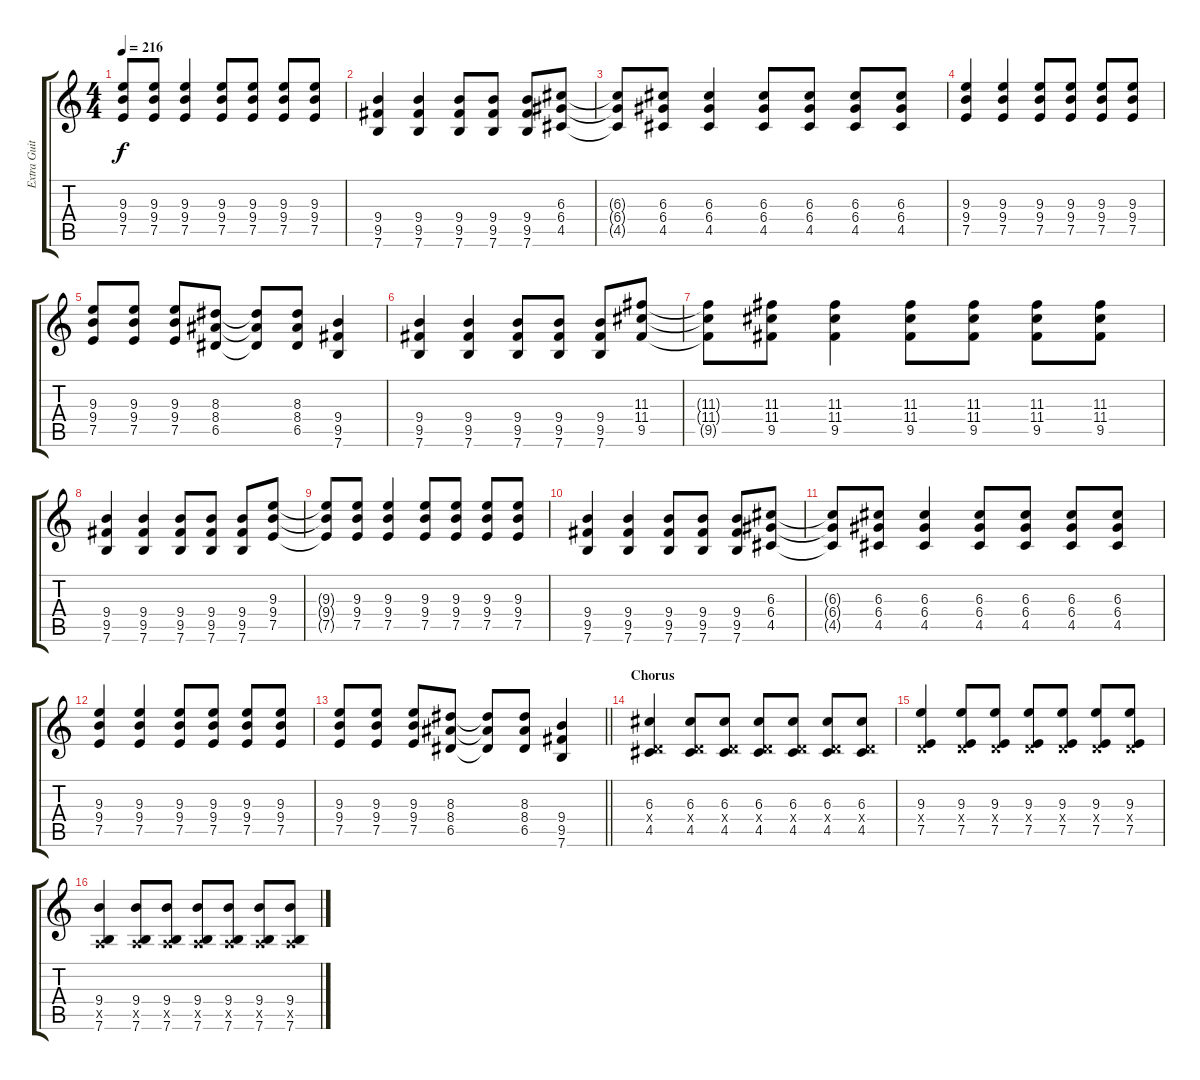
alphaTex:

\track ("Extra Guitar" "Extra Guit") {instrument distortionguitar}
\staff {score tabs}
\tuning (E4 B3 G3 D3 A2 E2) {hide}
\ts (4 4)
\tempo 216
\clef g2
\ks c
(9.3{t} 9.4{t} 7.5{t}).8{dy f} (9.3 9.4 7.5).8 (9.3 9.4 7.5).4 (9.3 9.4 7.5).8 (9.3 9.4 7.5).8 (9.3 9.4 7.5).8 (9.3 9.4 7.5).8 |
(9.4 9.5 7.6).4 (9.4 9.5 7.6).4 (9.4 9.5 7.6).8 (9.4 9.5 7.6).8 (9.4 9.5 7.6).8 (6.3 6.4 4.5).8 |
(6.3{t} 6.4{t} 4.5{t}).8 (6.3 6.4 4.5).8 (6.3 6.4 4.5).4 (6.3 6.4 4.5).8 (6.3 6.4 4.5).8 (6.3 6.4 4.5).8 (6.3 6.4 4.5).8 |
(9.3 9.4 7.5).4 (9.3 9.4 7.5).4 (9.3 9.4 7.5).8 (9.3 9.4 7.5).8 (9.3 9.4 7.5).8 (9.3 9.4 7.5).8 |
(9.3 9.4 7.5).8 (9.3 9.4 7.5).8 (9.3 9.4 7.5).8 (8.3 8.4 6.5).8 (8.3{t} 8.4{t} 6.5{t}).8 (8.3 8.4 6.5).8 (9.4 9.5 7.6).4 |
(9.4 9.5 7.6).4 (9.4 9.5 7.6).4 (9.4 9.5 7.6).8 (9.4 9.5 7.6).8 (9.4 9.5 7.6).8 (11.3 11.4 9.5).8 |
(11.3{t} 11.4{t} 9.5{t}).8 (11.3 11.4 9.5).8 (11.3 11.4 9.5).4 (11.3 11.4 9.5).8 (11.3 11.4 9.5).8 (11.3 11.4 9.5).8 (11.3 11.4 9.5).8 |
(9.4 9.5 7.6).4 (9.4 9.5 7.6).4 (9.4 9.5 7.6).8 (9.4 9.5 7.6).8 (9.4 9.5 7.6).8 (9.3 9.4 7.5).8 |
(9.3{t} 9.4{t} 7.5{t}).8 (9.3 9.4 7.5).8 (9.3 9.4 7.5).4 (9.3 9.4 7.5).8 (9.3 9.4 7.5).8 (9.3 9.4 7.5).8 (9.3 9.4 7.5).8 |
(9.4 9.5 7.6).4 (9.4 9.5 7.6).4 (9.4 9.5 7.6).8 (9.4 9.5 7.6).8 (9.4 9.5 7.6).8 (6.3 6.4 4.5).8 |
(6.3{t} 6.4{t} 4.5{t}).8 (6.3 6.4 4.5).8 (6.3 6.4 4.5).4 (6.3 6.4 4.5).8 (6.3 6.4 4.5).8 (6.3 6.4 4.5).8 (6.3 6.4 4.5).8 |
(9.3 9.4 7.5).4 (9.3 9.4 7.5).4 (9.3 9.4 7.5).8 (9.3 9.4 7.5).8 (9.3 9.4 7.5).8 (9.3 9.4 7.5).8 |
\barLineRight lightlight
(9.3 9.4 7.5).8 (9.3 9.4 7.5).8 (9.3 9.4 7.5).8 (8.3 8.4 6.5).8 (8.3{t} 8.4{t} 6.5{t}).8 (8.3 8.4 6.5).8 (9.4 9.5 7.6).4 |
\section ("" "Chorus")
(6.3 0.4{x} 4.5).4{volume 12} (6.3 0.4{x} 4.5).8 (6.3 0.4{x} 4.5).8 (6.3 0.4{x} 4.5).8 (6.3 0.4{x} 4.5).8 (6.3 0.4{x} 4.5).8 (6.3 0.4{x} 4.5).8 |
(9.3 0.4{x} 7.5).4 (9.3 0.4{x} 7.5).8 (9.3 0.4{x} 7.5).8 (9.3 0.4{x} 7.5).8 (9.3 0.4{x} 7.5).8 (9.3 0.4{x} 7.5).8 (9.3 0.4{x} 7.5).8 |
(9.4 0.5{x} 7.6).4 (9.4 0.5{x} 7.6).8 (9.4 0.5{x} 7.6).8 (9.4 0.5{x} 7.6).8 (9.4 0.5{x} 7.6).8 (9.4 0.5{x} 7.6).8 (9.4 0.5{x} 7.6).8
